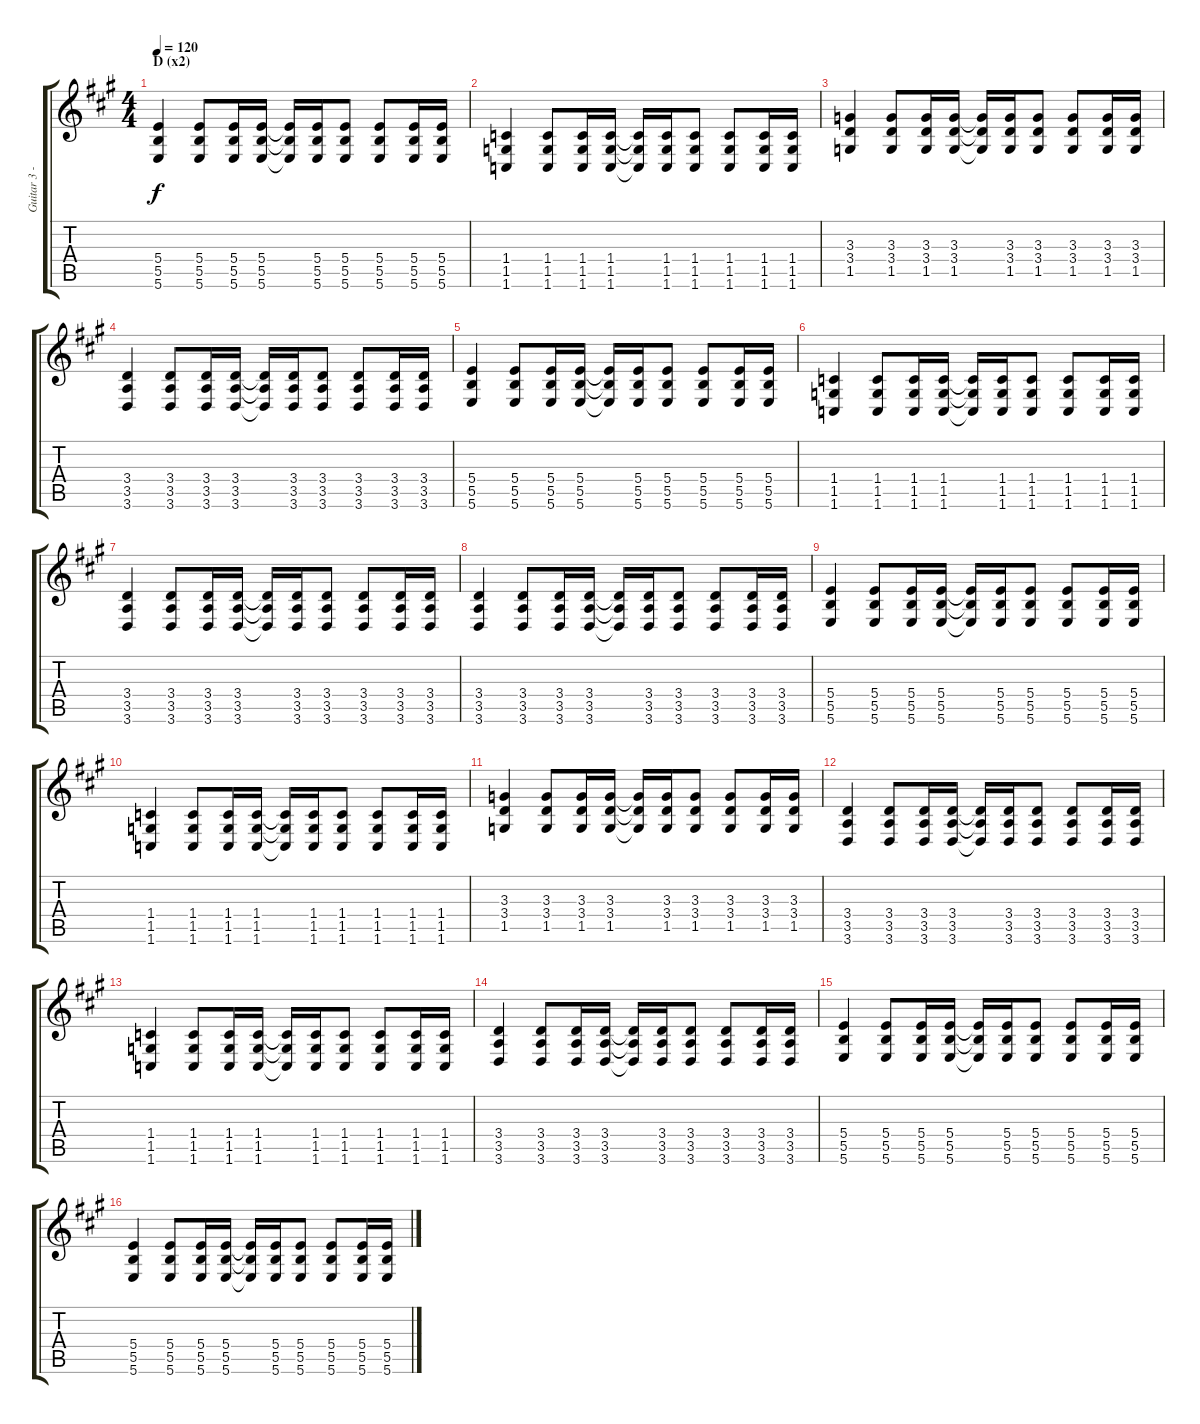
\track ("Guitar 3 - Aoi" "Guitar 3 -") {instrument distortionguitar}
\staff {score tabs}
\tuning (Db4 Ab3 E3 B2 Gb2 B1) {hide}
\ts (4 4)
\section ("" "D (x2)")
\tempo 120
\clef g2
\ks a
(5.4 5.5 5.6).4{dy f} (5.4 5.5 5.6).8 (5.4 5.5 5.6).16 (5.4 5.5 5.6).16 (5.4{t} 5.5{t} 5.6{t}).16 (5.4 5.5 5.6).16 (5.4 5.5 5.6).8 (5.4 5.5 5.6).8 (5.4 5.5 5.6).16 (5.4 5.5 5.6).16 |
(1.4 1.5 1.6).4 (1.4 1.5 1.6).8 (1.4 1.5 1.6).16 (1.4 1.5 1.6).16 (1.4{t} 1.5{t} 1.6{t}).16 (1.4 1.5 1.6).16 (1.4 1.5 1.6).8 (1.4 1.5 1.6).8 (1.4 1.5 1.6).16 (1.4 1.5 1.6).16 |
(3.3 3.4 1.5).4 (3.3 3.4 1.5).8 (3.3 3.4 1.5).16 (3.3 3.4 1.5).16 (3.3{t} 3.4{t} 1.5{t}).16 (3.3 3.4 1.5).16 (3.3 3.4 1.5).8 (3.3 3.4 1.5).8 (3.3 3.4 1.5).16 (3.3 3.4 1.5).16 |
(3.4 3.5 3.6).4 (3.4 3.5 3.6).8 (3.4 3.5 3.6).16 (3.4 3.5 3.6).16 (3.4{t} 3.5{t} 3.6{t}).16 (3.4 3.5 3.6).16 (3.4 3.5 3.6).8 (3.4 3.5 3.6).8 (3.4 3.5 3.6).16 (3.4 3.5 3.6).16 |
(5.4 5.5 5.6).4 (5.4 5.5 5.6).8 (5.4 5.5 5.6).16 (5.4 5.5 5.6).16 (5.4{t} 5.5{t} 5.6{t}).16 (5.4 5.5 5.6).16 (5.4 5.5 5.6).8 (5.4 5.5 5.6).8 (5.4 5.5 5.6).16 (5.4 5.5 5.6).16 |
(1.4 1.5 1.6).4 (1.4 1.5 1.6).8 (1.4 1.5 1.6).16 (1.4 1.5 1.6).16 (1.4{t} 1.5{t} 1.6{t}).16 (1.4 1.5 1.6).16 (1.4 1.5 1.6).8 (1.4 1.5 1.6).8 (1.4 1.5 1.6).16 (1.4 1.5 1.6).16 |
(3.4 3.5 3.6).4 (3.4 3.5 3.6).8 (3.4 3.5 3.6).16 (3.4 3.5 3.6).16 (3.4{t} 3.5{t} 3.6{t}).16 (3.4 3.5 3.6).16 (3.4 3.5 3.6).8 (3.4 3.5 3.6).8 (3.4 3.5 3.6).16 (3.4 3.5 3.6).16 |
(3.4 3.5 3.6).4 (3.4 3.5 3.6).8 (3.4 3.5 3.6).16 (3.4 3.5 3.6).16 (3.4{t} 3.5{t} 3.6{t}).16 (3.4 3.5 3.6).16 (3.4 3.5 3.6).8 (3.4 3.5 3.6).8 (3.4 3.5 3.6).16 (3.4 3.5 3.6).16 |
(5.4 5.5 5.6).4 (5.4 5.5 5.6).8 (5.4 5.5 5.6).16 (5.4 5.5 5.6).16 (5.4{t} 5.5{t} 5.6{t}).16 (5.4 5.5 5.6).16 (5.4 5.5 5.6).8 (5.4 5.5 5.6).8 (5.4 5.5 5.6).16 (5.4 5.5 5.6).16 |
(1.4 1.5 1.6).4 (1.4 1.5 1.6).8 (1.4 1.5 1.6).16 (1.4 1.5 1.6).16 (1.4{t} 1.5{t} 1.6{t}).16 (1.4 1.5 1.6).16 (1.4 1.5 1.6).8 (1.4 1.5 1.6).8 (1.4 1.5 1.6).16 (1.4 1.5 1.6).16 |
(3.3 3.4 1.5).4 (3.3 3.4 1.5).8 (3.3 3.4 1.5).16 (3.3 3.4 1.5).16 (3.3{t} 3.4{t} 1.5{t}).16 (3.3 3.4 1.5).16 (3.3 3.4 1.5).8 (3.3 3.4 1.5).8 (3.3 3.4 1.5).16 (3.3 3.4 1.5).16 |
(3.4 3.5 3.6).4 (3.4 3.5 3.6).8 (3.4 3.5 3.6).16 (3.4 3.5 3.6).16 (3.4{t} 3.5{t} 3.6{t}).16 (3.4 3.5 3.6).16 (3.4 3.5 3.6).8 (3.4 3.5 3.6).8 (3.4 3.5 3.6).16 (3.4 3.5 3.6).16 |
(1.4 1.5 1.6).4 (1.4 1.5 1.6).8 (1.4 1.5 1.6).16 (1.4 1.5 1.6).16 (1.4{t} 1.5{t} 1.6{t}).16 (1.4 1.5 1.6).16 (1.4 1.5 1.6).8 (1.4 1.5 1.6).8 (1.4 1.5 1.6).16 (1.4 1.5 1.6).16 |
(3.4 3.5 3.6).4 (3.4 3.5 3.6).8 (3.4 3.5 3.6).16 (3.4 3.5 3.6).16 (3.4{t} 3.5{t} 3.6{t}).16 (3.4 3.5 3.6).16 (3.4 3.5 3.6).8 (3.4 3.5 3.6).8 (3.4 3.5 3.6).16 (3.4 3.5 3.6).16 |
(5.4 5.5 5.6).4 (5.4 5.5 5.6).8 (5.4 5.5 5.6).16 (5.4 5.5 5.6).16 (5.4{t} 5.5{t} 5.6{t}).16 (5.4 5.5 5.6).16 (5.4 5.5 5.6).8 (5.4 5.5 5.6).8 (5.4 5.5 5.6).16 (5.4 5.5 5.6).16 |
(5.4 5.5 5.6).4 (5.4 5.5 5.6).8 (5.4 5.5 5.6).16 (5.4 5.5 5.6).16 (5.4{t} 5.5{t} 5.6{t}).16 (5.4 5.5 5.6).16 (5.4 5.5 5.6).8 (5.4 5.5 5.6).8 (5.4 5.5 5.6).16 (5.4 5.5 5.6).16
